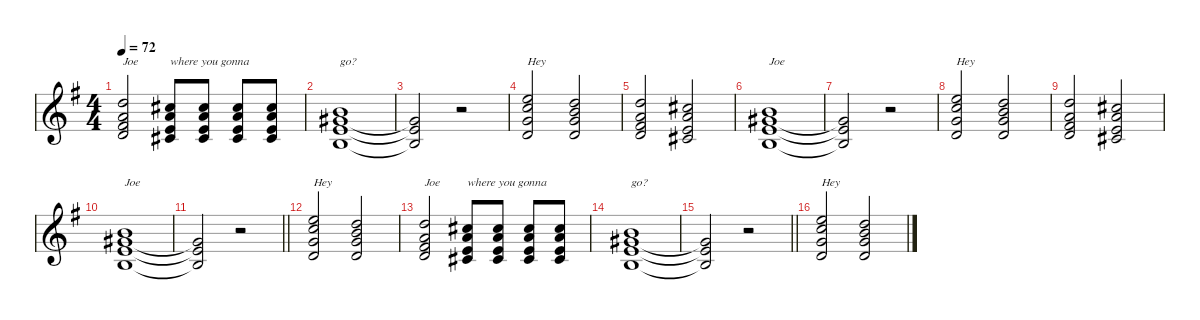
\defaultSystemsLayout 4
\hideDynamics
\bracketExtendMode nobrackets
\singleTrackTrackNamePolicy hidden
\multiTrackTrackNamePolicy hidden
\otherSystemsTrackNameOrientation horizontal
\track ("Back Voice" "chr.") {instrument choiraahs}
\staff {score}
\tuning (E4 B3 G3 D3 A2 E2)
\ts (4 4)
\tempo 72
\clef g2
\ks g
(10.1{acc forcenatural} 10.2{acc forcenatural} 11.3{acc #} 12.4{acc forcenatural}).2{txt "Joe" dy f beam Up} (9.1{acc #} 10.2{acc forcenatural} 9.3{acc forcenatural} 11.4{acc #}).8{txt "where you gonna " beam Up} (9.1{acc #} 10.2{acc forcenatural} 9.3{acc forcenatural} 11.4{acc #}).8{beam Up} (9.1{acc #} 10.2{acc forcenatural} 9.3{acc forcenatural} 11.4{acc #}).8{beam Up} (9.1{acc #} 10.2{acc forcenatural} 9.3{acc forcenatural} 11.4{acc #}).8{beam Up} |
(7.1{acc forcenatural} 9.2{acc #} 9.3{acc forcenatural} 9.4{acc forcenatural}).1{txt "go?" beam Up} |
(9.2{t acc #} 9.3{t acc forcenatural} 9.4{t acc forcenatural}).2{beam Up} r.2{beam Up} |
(12.1{acc forcenatural} 13.2{acc forcenatural} 12.3{acc forcenatural} 12.4{acc forcenatural}).2{txt "Hey" beam Up} (10.1{acc forcenatural} 12.2{acc forcenatural} 12.3{acc forcenatural} 12.4{acc forcenatural}).2{beam Up} |
(10.1{acc forcenatural} 10.2{acc forcenatural} 11.3{acc #} 12.4{acc forcenatural}).2{beam Up} (9.1{acc #} 10.2{acc forcenatural} 9.3{acc forcenatural} 11.4{acc #}).2{beam Up} |
(7.1{acc forcenatural} 9.2{acc #} 9.3{acc forcenatural} 9.4{acc forcenatural}).1{txt "Joe" beam Up} |
(9.2{t acc #} 9.3{t acc forcenatural} 9.4{t acc forcenatural}).2{beam Up} r.2{beam Up} |
(12.1{acc forcenatural} 13.2{acc forcenatural} 12.3{acc forcenatural} 12.4{acc forcenatural}).2{txt "Hey" beam Up} (10.1{acc forcenatural} 12.2{acc forcenatural} 12.3{acc forcenatural} 12.4{acc forcenatural}).2{beam Up} |
(10.1{acc forcenatural} 10.2{acc forcenatural} 11.3{acc #} 12.4{acc forcenatural}).2{beam Up} (9.1{acc #} 10.2{acc forcenatural} 9.3{acc forcenatural} 11.4{acc #}).2{beam Up} |
(7.1{acc forcenatural} 9.2{acc #} 9.3{acc forcenatural} 9.4{acc forcenatural}).1{txt "Joe" beam Up} |
\barLineRight lightlight
(9.2{t acc #} 9.3{t acc forcenatural} 9.4{t acc forcenatural}).2{beam Up} r.2{beam Up} |
(12.1{acc forcenatural} 13.2{acc forcenatural} 12.3{acc forcenatural} 12.4{acc forcenatural}).2{txt "Hey" beam Up} (10.1{acc forcenatural} 12.2{acc forcenatural} 12.3{acc forcenatural} 12.4{acc forcenatural}).2{beam Up} |
(10.1{acc forcenatural} 10.2{acc forcenatural} 11.3{acc #} 12.4{acc forcenatural}).2{txt "Joe" beam Up} (9.1{acc #} 10.2{acc forcenatural} 9.3{acc forcenatural} 11.4{acc #}).8{txt "where you gonna " beam Up} (9.1{acc #} 10.2{acc forcenatural} 9.3{acc forcenatural} 11.4{acc #}).8{beam Up} (9.1{acc #} 10.2{acc forcenatural} 9.3{acc forcenatural} 11.4{acc #}).8{beam Up} (9.1{acc #} 10.2{acc forcenatural} 9.3{acc forcenatural} 11.4{acc #}).8{beam Up} |
(7.1{acc forcenatural} 9.2{acc #} 9.3{acc forcenatural} 9.4{acc forcenatural}).1{txt "go?" beam Up} |
\barLineRight lightlight
(9.2{t acc #} 9.3{t acc forcenatural} 9.4{t acc forcenatural}).2{beam Up} r.2{beam Up} |
(12.1{acc forcenatural} 13.2{acc forcenatural} 12.3{acc forcenatural} 12.4{acc forcenatural}).2{txt "Hey" beam Up} (10.1{acc forcenatural} 12.2{acc forcenatural} 12.3{acc forcenatural} 12.4{acc forcenatural}).2{beam Up}
